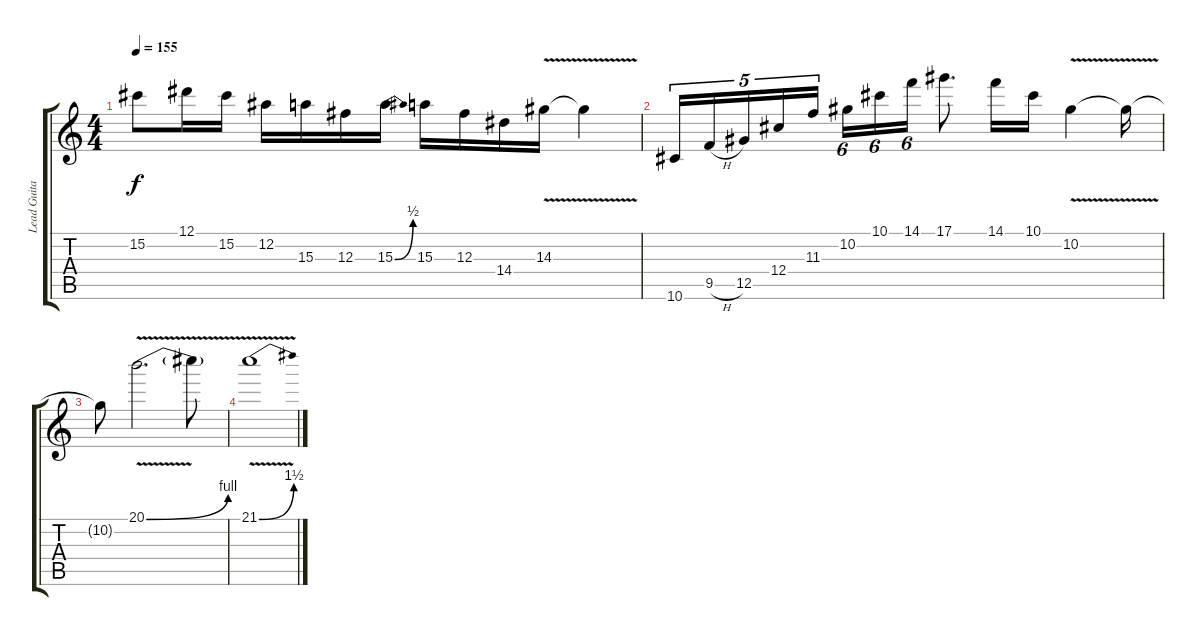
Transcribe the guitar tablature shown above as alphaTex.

\track ("Lead Guitar 1" "Lead Guita") {instrument overdrivenguitar}
\staff {score tabs}
\tuning (Eb4 Bb3 Gb3 Db3 Ab2 Eb2) {hide}
\ts (4 4)
\tempo 155
\clef g2
\ks c
15.2{t}.8{dy f} 12.1.16 15.2.16 12.2.16 15.3.16 12.3.16 15.3{be (bend 0 0 60 2)}.16 15.3.16 12.3.16 14.4.16 14.3{v}.16 14.3{t}.4 |
10.6.16{tu (5 4)} 9.5{h}.16{tu (5 4)} 12.5.16{tu (5 4)} 12.4.16{tu (5 4)} 11.3.16{tu (5 4)} 10.2.16{tu (6 4)} 10.1.16{tu (6 4)} 14.1.16{tu (6 4)} 17.1.8{d} 14.1.16 10.1.16 10.2{v}.4 10.2{t}.16 |
10.2{t}.8 20.1{be (bend 0 0 60 4) v}.2{d} 20.1{t}.8 |
21.1{be (bend 0 0 60 6) v}.1
